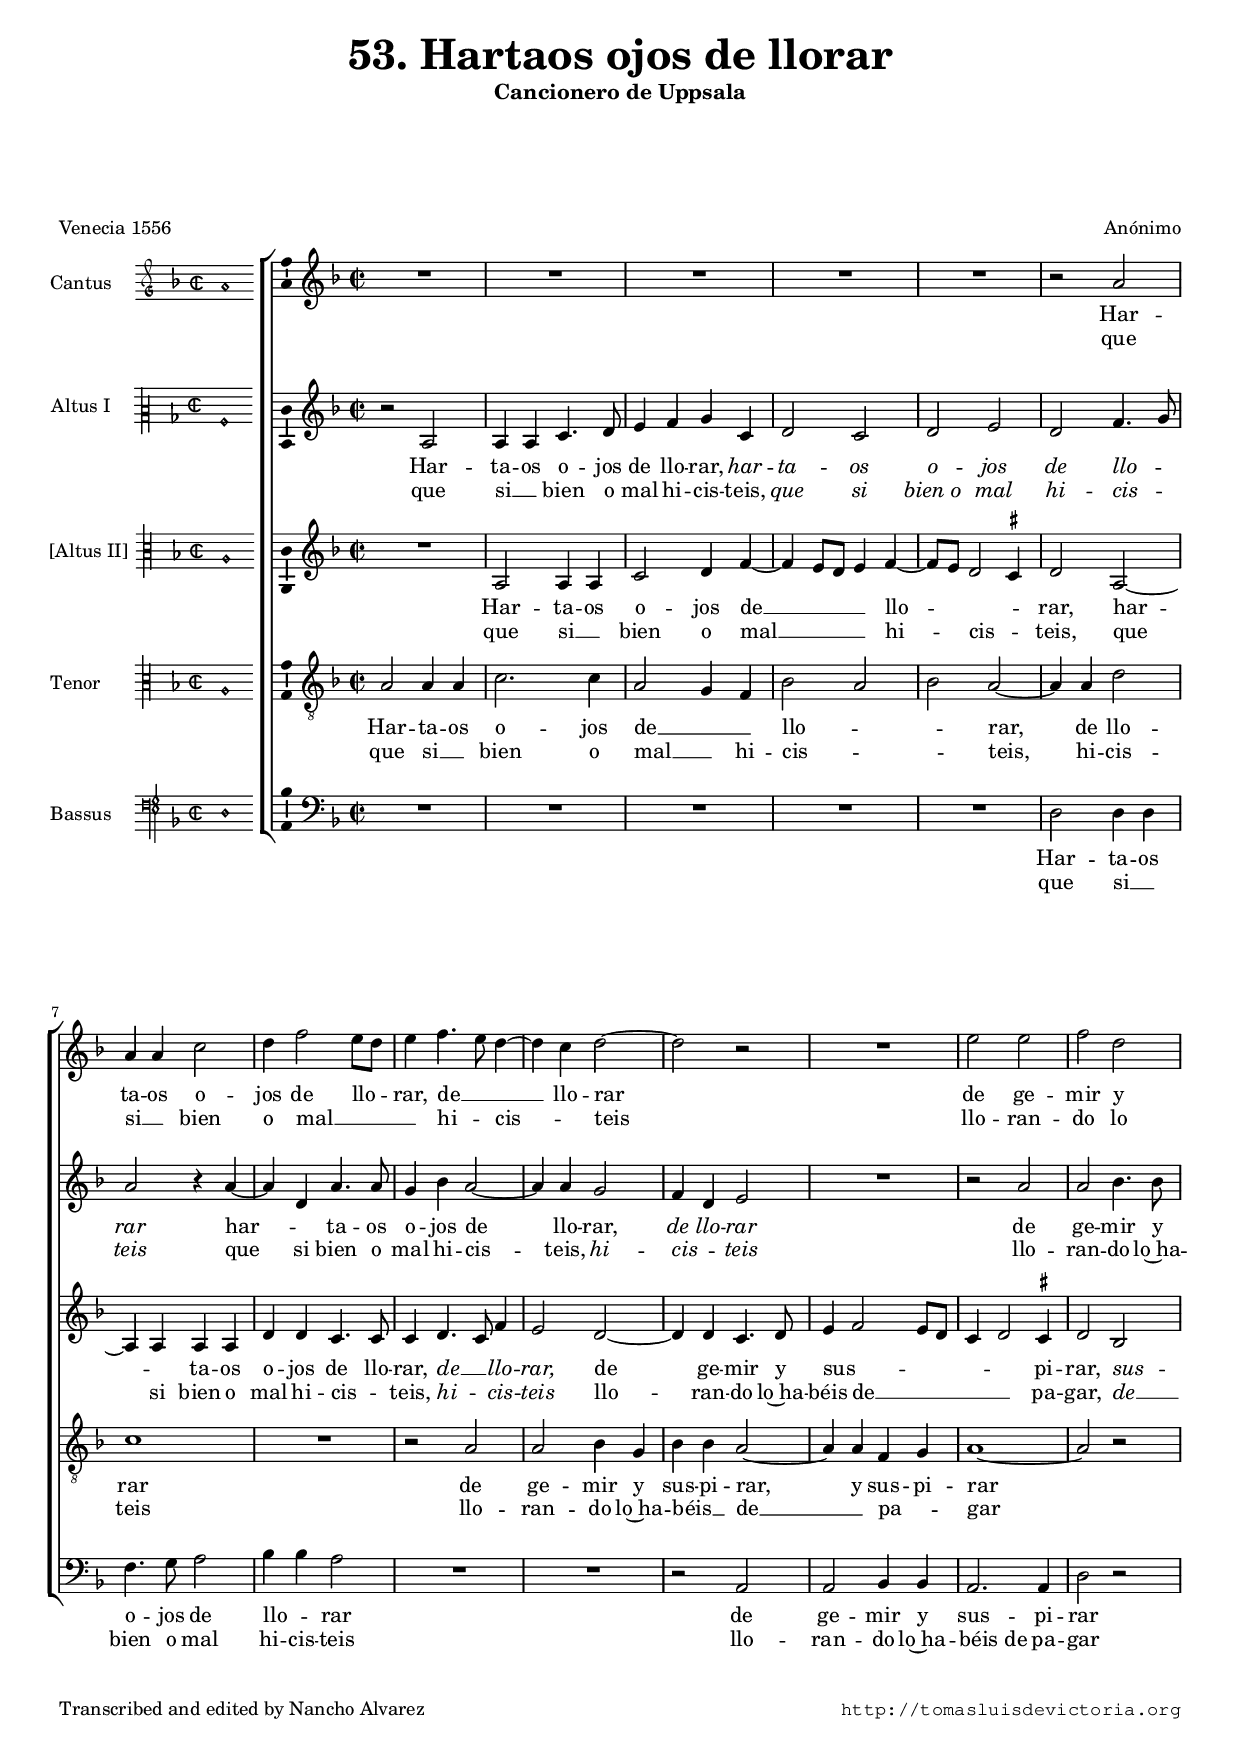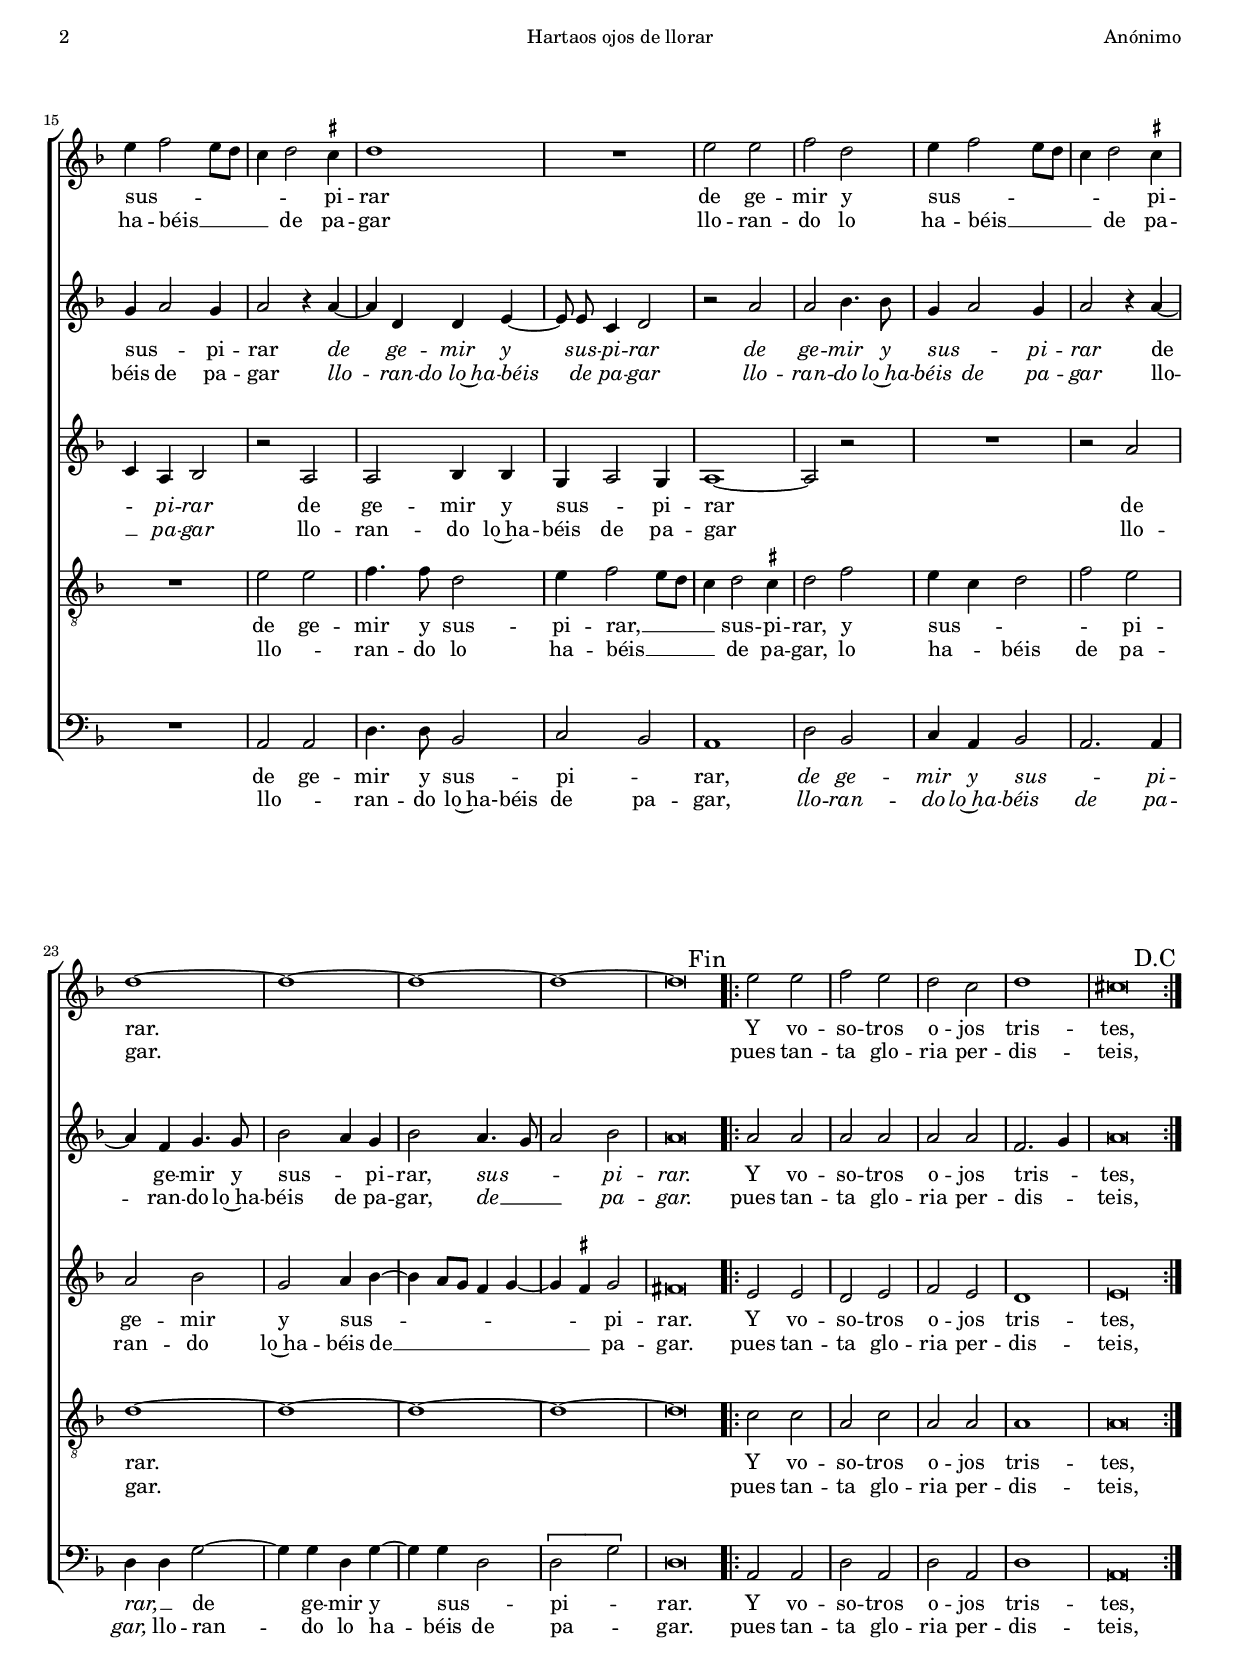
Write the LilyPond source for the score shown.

\version "2.18.0"

#(set-default-paper-size "a4")
#(set-global-staff-size 16.35)
#(ly:set-option 'point-and-click #f)
%mobile -s13 -i3.0

italicas=\override LyricText.font-shape = #'italic
rectas=\override LyricText.font-shape = #'upright
ss=\once \set suggestAccidentals = ##t
incipitwidth = 20
mtempo={\tempo 4 = 100}
mtempob={\tempo 4 = 50}
mt=#(define-music-function (parser location offset) (number?) ; move lyric text
      #{ \once \override LyricText.X-offset = -$offset #})

htitle="Hartaos ojos de llorar"
hcomposer="Anónimo"

\header {
	title=\markup{\fontsize #3 "53. Hartaos ojos de llorar"}
	subtitle="Cancionero de Uppsala"
	subsubtitle=\markup{\null \vspace #4 }
	composer="Anónimo"
        pdfauthor=\composer
	%opus="(-)"
	poet=\markup{"Venecia 1556"}
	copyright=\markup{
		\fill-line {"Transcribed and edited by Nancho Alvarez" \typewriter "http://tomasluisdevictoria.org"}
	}
%	tagline=""
}

global={\key f \major \time 2/2 \skip 1*27 \bar ".|:-||"
        \skip 1*5 \bar ":|."
	\bar ":|."
}


cantus=\relative c''{
	R1*5
	r2 a
	a4 a c2
	d4 f2 e8 d
	e4 f4. e8 d4 ~
	d c4 d2 ~
	d r
	R1
	e2 e
	f d
	e4 f2 e8 d
	c4 d2 \ss cis4
	d1
	R1
	e2 e
	f d
	e4 f2 e8 d
	c4 d2 \ss cis4
	d1 ~
	d ~
	d ~
	d ~
	d\breve*1/2
	\override Score.RehearsalMark.break-visibility=#'#(#t #t #f)
	\override Score.RehearsalMark.self-alignment-X=#right
	\mark \markup{"Fin"}
	e2 e
	f e
	d c
	d1
	cis\breve*1/2
	\mark \markup{"D.C"}
}

altus=\relative c'{
	r2 a
	a4 a c4. d8
	e4 f g c,
	d2 c
	d e
	d f4. g8
	a2 r4 a ~
	a d, a'4. a8
	g4 bes a2 ~
	a4 a g2
	f4 d e2
	R1
	r2 a
	a bes4. bes8
	g4 a2 g4
	a2 r4 a ~
	a d, d e ~
	e8 \noBeam e c4 d2
	r2 a'
	a bes4. bes8
	g4 a2 g4
	a2 r4 a ~
	a4 f g4. g8
	bes2 a4 g
	bes2 a4. g8
	a2 bes
	a\breve*1/2
	a2 a
	a a
	a a
	f2. g4
	a\breve*1/2
}

tenor=\relative c'{
	R1
	a2 a4 a
	c2 d4 f ~
	f e8 d e4 f ~
	f8 e d2 \ss cis4
	d2 a ~
	a4 a a a
	d4 d c4. c8
	c4 d4. c8 f4
	e2 d ~
	d4 d c4. d8
	e4 f2 e8 d
	c4 d2 \ss cis4
	d2 bes
	c4 a bes2
	r2 a
	a bes4 bes
	g4 a2 g4
	a1 ~
	a2 r
	R1
	r2 a' % entre los 2 "la" hay un signo raro, una mancha tal vez
	a2 bes
	g2 a4 bes ~
	bes a8 g f4 g ~
	g \ss fis g2
	fis\breve*1/2
	e2 e
	d e
	f e
	d1
	e\breve*1/2
}

tenordos=\relative c'{
        a2 a4 a
        c2. c4
        a2 g4 f
        bes2 a
        bes a ~
        a4 a d2
        c1
        R1
        r2 a
        a2 bes4 g
        bes bes a2 ~
        a4 a f g
        a1 ~
        a2 r
        R1
        e'2 e
        f4. f8 d2
        e4 f2 e8 d
        c4 d2 \ss cis4
        d2 f
        e4 c d2
        f2 e % será e2 e ??
        d1 ~
        d ~
        d ~
        d ~
        d\breve*1/2
        c2 c
        a c
        a a
        a1 
        a\breve*1/2
}

bassus=\relative c{
	R1*5
	d2 d4 d
	f4. g8 a2
	bes4 bes a2
	R1*2
	r2 a,
	a2 bes4 bes
	a2. a4
	d2 r
	R1
	a2 a
	d4. d8 bes2
	c2 bes
	a1
	d2 bes
	c4 a bes2
	a2. a4
	d4 d g2 ~
	g4 g d g ~
	g4 g d2
	\[d2 g\] % no está claro si la siguiente nota también es de la ligadura
	d\breve*1/2
	a2 a
	d a
	d a
	d1
	a\breve*1/2
}

textocantus=\lyricmode{
Har -- ta -- os o -- jos de llo -- _ rar, % oyos
de __ _ _ llo -- rar
de ge -- mir y sus -- _ _ _ _ _ pi -- rar % Iemir
de ge -- mir y sus -- _ _ _ _ _ pi -- rar.
% en el original se repite suspirar, pero antes no.
Y vo -- so -- tros o -- jos tris -- tes, % oyos
}
textocantusb=\lyricmode{
que si __ _ bien o mal __ _ _ _ hi -- _ cis -- _ teis % hezistes
llo -- ran -- do lo ha -- béis __ _ _ _ de pa -- gar
llo -- ran -- do lo ha -- béis __ _ _ _ de pa -- gar.
pues tan -- ta glo -- ria per -- dis -- teis, % perdistes
}

textoaltus=\lyricmode{
Har -- ta -- os o -- jos de llo -- rar,
\italicas
har -- ta -- os o -- jos de llo -- _ rar
\rectas
har -- _ ta -- os o -- jos de llo -- rar,
\italicas de llo -- rar \rectas % no en original
de ge -- mir y sus -- _ pi -- rar
\italicas
de ge -- mir y sus -- pi -- rar
de ge -- mir y sus -- _ pi -- rar
\rectas
de ge -- mir y sus -- _ pi -- rar,
\italicas % no en original
sus -- _ _ pi -- rar.
\rectas
Y vo -- so -- tros o -- jos tris -- _ tes,
}
textoaltusb=\lyricmode{
que si __ _ bien o mal hi -- cis -- teis,
\italicas
que si "bien o" mal hi -- cis -- _ teis
\rectas
que si bien o mal hi -- cis -- teis,
\italicas hi -- cis -- _ teis \rectas % no en original
llo -- ran -- do lo~ha -- béis de pa -- gar
\italicas
llo -- ran -- "do lo~ha" -- béis de pa -- gar
llo -- ran -- do lo~ha -- béis de pa -- gar
\rectas
llo -- ran -- do lo~ha -- béis de pa -- gar,
\italicas % no en original
de __ _ _ pa -- gar.
\rectas
pues tan -- ta glo -- ria per -- dis -- _ teis, 
}

textotenor=\lyricmode{
Har -- ta -- os o -- jos de __ _ _ _ llo -- _ _ _ rar,
har -- _ ta -- os o -- jos de llo -- rar,
\italicas de __ _ llo -- rar, \rectas % no en original
de ge -- mir y sus -- _ _ _ _ _ pi -- rar,
\italicas % no original
sus -- _ pi -- rar
\rectas
de ge -- mir y sus -- _ pi -- rar
de ge -- mir y sus -- _ _ _ _ _ _ pi -- rar.
Y vo -- so -- tros o -- jos tris -- tes,
}
textotenorb=\lyricmode{
que si __ _ bien o mal __ _ _ _ hi -- _ cis -- _ teis,
que si bien o mal hi -- cis -- _ teis,
\italicas % no en original
hi -- _ cis -- teis
\rectas
llo -- ran -- do lo~ha -- béis de __ _ _ _ _ pa -- gar,
\italicas % no en original
de __ _ pa -- gar
\rectas
llo -- ran -- do lo~ha -- béis de pa -- gar
llo -- ran -- do lo~ha -- béis de __ _ _ _ _ _ pa -- gar.
pues tan -- ta glo -- ria per -- dis -- teis, 
}

textotenordos=\lyricmode{
Har -- ta -- os o -- jos de __ _ _ llo -- _ _ rar,
de llo -- rar
de ge -- mir y sus -- pi -- rar,
y sus -- pi -- rar
de ge -- mir y sus -- pi -- rar, __ _ _ _ 
sus -- pi -- rar,
y sus -- _ _ _ pi -- rar.
Y vo -- so -- tros o -- jos tris -- tes,
}
textotenordosb=\lyricmode{
que si __ _ bien o mal __ _ hi -- cis -- _ _ teis, 
hi -- cis -- teis
llo -- ran -- do lo~ha -- béis __ _ de __ _ pa -- _ gar
% en el original no se repite el final
llo -- _ ran -- do lo ha -- béis __ _ _ _ de pa -- gar,
lo ha -- _ béis de pa -- gar.
pues tan -- ta glo -- ria per -- dis -- teis, 
}

textobassus=\lyricmode{
Har -- ta -- os o -- jos de llo -- _ rar
de ge -- mir y sus -- pi -- rar
de ge -- mir y sus -- pi -- _ rar,
\italicas % ij sobre la nota anterior
de ge -- mir y sus -- _ pi -- rar, __ _
\rectas
de ge -- mir y sus -- _ pi -- _ rar.
Y vo -- so -- tros o -- jos tris -- tes,
}
textobassusb=\lyricmode{
que si __ _ bien o mal hi -- cis -- teis
llo -- ran -- do lo~ha -- \mt #1 "béis de" pa -- gar
llo -- _ ran -- do \mt #1 lo~ha-béis de pa -- gar,
\italicas
llo -- ran -- do lo~ha -- béis de pa -- gar,
\rectas
llo -- ran -- do lo ha -- béis de pa -- _ gar.
pues tan -- ta glo -- ria per -- dis -- teis, 
}


incipitcantus=\markup{
	\score{
		{ 
		\set Staff.instrumentName="Cantus    "
		\override NoteHead.style = #'neomensural
		\override Staff.TimeSignature.style = #'neomensural
		\cadenzaOn 
		\clef "petrucci-g"
		\key f \major
		\time 2/2
                a'1
		} 

	\layout { line-width=\incipitwidth indent = 0 }
	}
}

incipitaltus=\markup{
	\score{
		{ 
		\set Staff.instrumentName="Altus I    "
		\override NoteHead.style = #'neomensural 
		\override Staff.TimeSignature.style = #'neomensural
		\cadenzaOn 
		\clef "petrucci-c2"
		\key f \major
		\time 2/2
                a1
		} 
	\layout { line-width=\incipitwidth indent = 0 }
	}
}


incipittenor=\markup{
	\score{
		{ 
		\set Staff.instrumentName="[Altus II] " % tenor secundus
		\override NoteHead.style = #'neomensural 
		\override Staff.TimeSignature.style = #'neomensural
		\cadenzaOn 
		\clef "petrucci-c3" % luego cambia a c2
		\key f \major
		\time 2/2
                a1
		} 
	\layout { line-width=\incipitwidth indent=0 }
	}
}

incipittenordos=\markup{
	\score{
		{ 
		\set Staff.instrumentName="Tenor      " 
		\override NoteHead.style = #'neomensural 
		\override Staff.TimeSignature.style = #'neomensural
		\cadenzaOn 
		\clef "petrucci-c3"
		\key f \major
		\time 2/2
                a1
		} 
	\layout { line-width=\incipitwidth indent=0 }
	}
}

incipitbassus=\markup{
	\score{
		{ 
		\set Staff.instrumentName="Bassus    "
		\override NoteHead.style = #'neomensural
		\override Staff.TimeSignature.style = #'neomensural
		\cadenzaOn 
		\clef "petrucci-f4"
		\key f \major
		\time 2/2
                d1
		} 
	\layout { line-width=\incipitwidth indent = 0 }
	}
}

%\layout {
%       \context {\Voice
%               \remove Ligature_bracket_engraver
%               \consists Mensural_ligature_engraver
%       }
%       line-width=\incipitwidth
%       indent = 0
%}

\score {\transpose c' c'{
\new ChoirStaff<<

	\new Staff <<\global
	\new Voice="v1" {
		\set Staff.instrumentName=\incipitcantus
		\clef "treble"
		\cantus }
	\new Lyrics \lyricsto "v1" {\textocantus }
        \new Lyrics \lyricsto "v1" {\textocantusb }
	>>

	\new Staff <<\global
	\new Voice="v2" {
		\set Staff.instrumentName=\incipitaltus
		\clef "treble"
		\altus }
	\new Lyrics \lyricsto "v2" {\textoaltus }
	\new Lyrics \lyricsto "v2" {\textoaltusb }
	>>
	
	\new Staff <<\global
	\new Voice="v3" {
		\set Staff.instrumentName=\incipittenor
		\clef "treble"
		\tenor }
	\new Lyrics \lyricsto "v3" {\textotenor }
	\new Lyrics \lyricsto "v3" {\textotenorb }
	>>

	\new Staff <<\global
	\new Voice="v5" {
		\set Staff.instrumentName=\incipittenordos
		\clef "G_8"
		\tenordos }
	\new Lyrics \lyricsto "v5" {\textotenordos }
	\new Lyrics \lyricsto "v5" {\textotenordosb }
	>>

        \new Staff <<\global
	\new Voice="v4" {
		\set Staff.instrumentName=\incipitbassus
		\clef "bass"
		\bassus }
	\new Lyrics \lyricsto "v4" {\textobassus }
	\new Lyrics \lyricsto "v4" {\textobassusb }
	>>
	
>>

	} % transpose

\layout{ 
	\context {\Lyrics 
		\override VerticalAxisGroup.staff-affinity = #UP
		\override VerticalAxisGroup.nonstaff-relatedstaff-spacing =
			#'((basic-distance . 0) (minimum-distance . 0) (padding . 1))
		\override LyricText.font-size = #1.2
		\override LyricHyphen.minimum-distance = #0.5
	}
	\context {\Score 
		tempoHideNote = ##t
		\override BarNumber.padding = #2 
	}
	\context {\Voice 
		%melismaBusyProperties = #'()
		%autoBeaming = ##f
	}
	\context {\Staff 
                %\RemoveEmptyStaves
                %\override VerticalAxisGroup.remove-first = ##t
		\override VerticalAxisGroup.staff-staff-spacing =
			#'((basic-distance . 11) (minimum-distance . 0) (padding . 1))
		\consists Ambitus_engraver 
		\override LigatureBracket.padding = #1
	}
}

%\midi { \mtempo }

}


\paper{
	evenHeaderMarkup=\markup  \fill-line { \fromproperty #'page:page-number-string \htitle \hcomposer }
	oddHeaderMarkup= \markup  \fill-line { \on-the-fly #not-first-page \hcomposer \on-the-fly #not-first-page \htitle \on-the-fly #not-first-page \fromproperty #'page:page-number-string }
	%system-count=20
	%page-count = 8
	ragged-last-bottom = ##f
	indent=3.6\cm
	system-system-spacing =
	#'((basic-distance . 20) (minimum-distance . 0) (padding . 5))
	top-system-spacing = % header
	#'((basic-distance . 10) (minimum-distance . 0) (padding . 0))
	last-bottom-spacing = % footer
	#'((basic-distance . 12) (minimum-distance . 0) (padding . 0))
	markup-system-spacing.padding = #1.5
}
